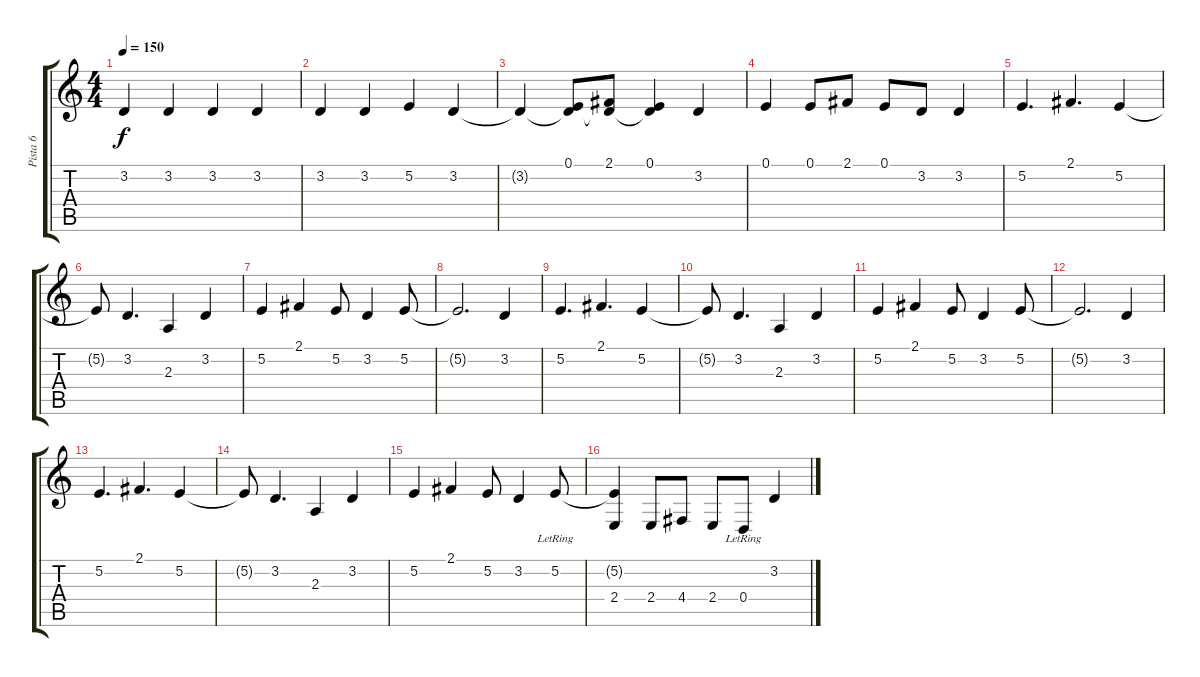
\track ("Pista 6" "Pista 6") {instrument electricgrandpiano}
\staff {score tabs}
\tuning (E4 B3 G3 D3 A2 E2) {hide}
\ts (4 4)
\tempo 150
\clef g2
\ks c
3.2{t}.4{dy f} 3.2.4 3.2.4 3.2.4 |
3.2.4 3.2.4 5.2.4 3.2.4 |
3.2{t}.4 (0.1 3.2{t}).8 (2.1 3.2{t}).8 (0.1 3.2{t}).4 3.2.4 |
0.1.4 0.1.8 2.1.8 0.1.8 3.2.8 3.2.4 |
5.2.4{d} 2.1.4{d} 5.2.4 |
5.2{t}.8 3.2.4{d} 2.3.4 3.2.4 |
5.2.4 2.1.4 5.2.8 3.2.4 5.2.8 |
5.2{t}.2{d} 3.2.4 |
5.2.4{d} 2.1.4{d} 5.2.4 |
5.2{t}.8 3.2.4{d} 2.3.4 3.2.4 |
5.2.4 2.1.4 5.2.8 3.2.4 5.2.8 |
5.2{t}.2{d} 3.2.4 |
5.2.4{d} 2.1.4{d} 5.2.4 |
5.2{t}.8 3.2.4{d} 2.3.4 3.2.4 |
5.2.4 2.1.4 5.2.8 3.2.4 5.2{lr}.8 |
(5.2{t} 2.4).4 2.4.8 4.4.8 2.4.8 0.4{lr}.8 3.2.4
